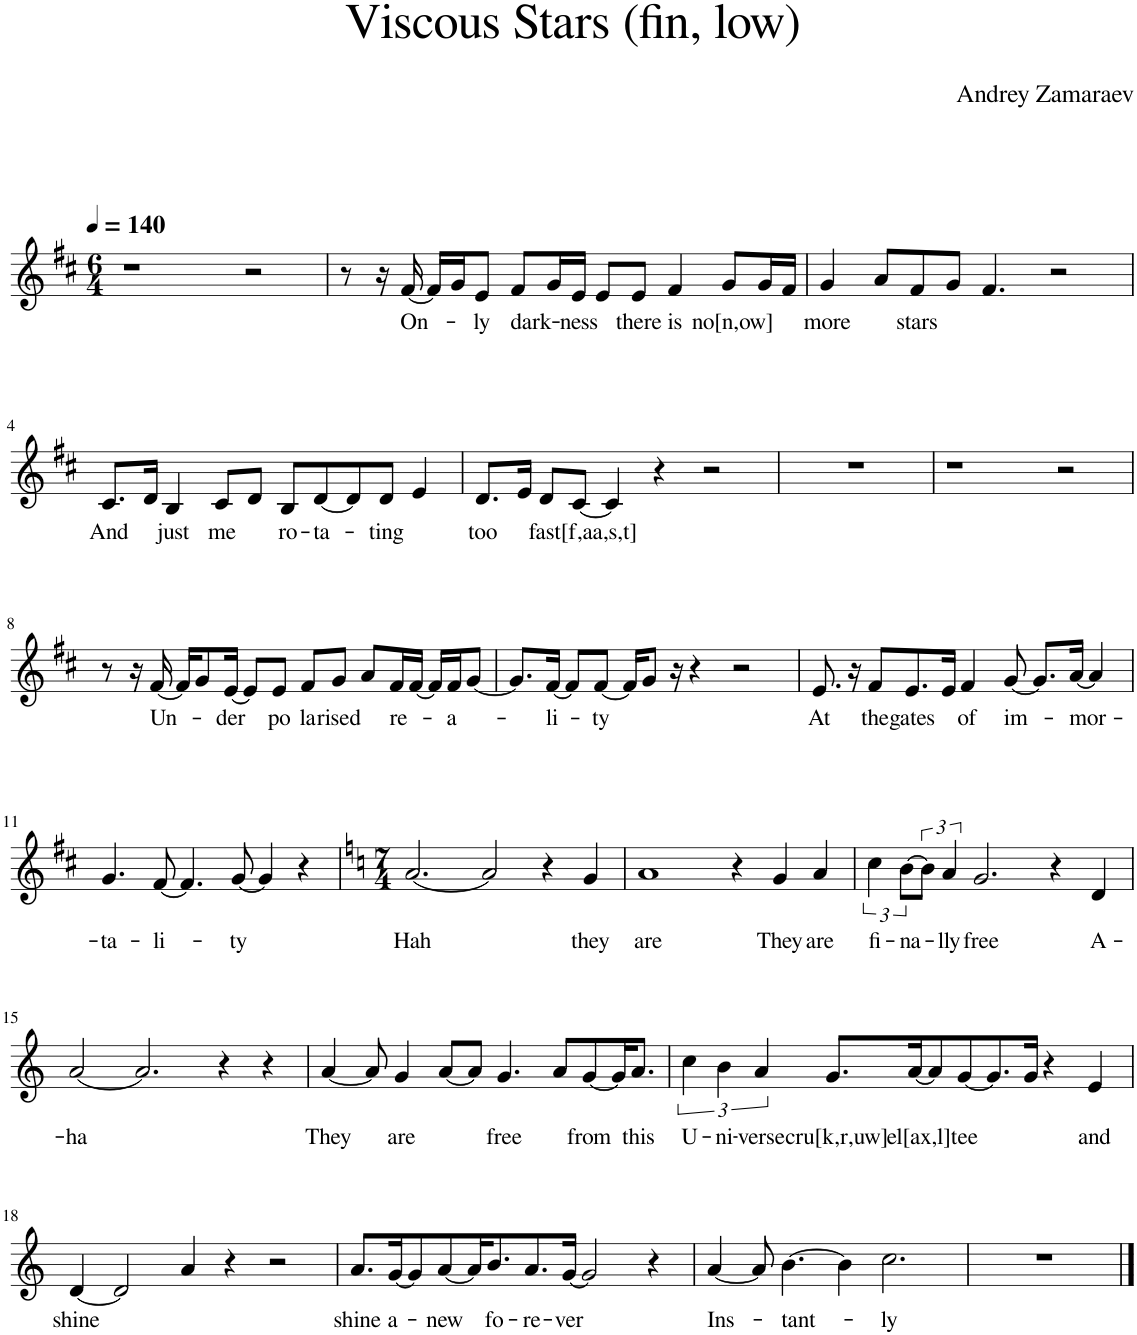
**kern	**text
*part1	*part1
*staff1	*staff1
*I"Piano	*
*I'Pno.	*
*clefG2	*
*k[f#c#]	*
*M6/4	*
*MM140	*
=1	=1
1r	.
2r	.
=2	=2
8r	.
16r	.
!	!LO:LY:b
[16f#/	On-
16f#/LL]	.
16g/J	.
!	!LO:LY:b
8e/J	-ly
!	!LO:LY:b
8f#/L	dark-
16g/L	.
!	!LO:LY:b
16e/JJ	-ness
8e/L	.
!	!LO:LY:b
8e/J	there
!	!LO:LY:b
4f#/	is
!	!LO:LY:b
8g/L	no[n,ow]
16g/L	.
16f#/JJ	.
=3	=3
!	!LO:LY:b
4g/	more
8a/L	.
!	!LO:LY:b
8f#/	stars
8g/J	.
4.f#/	.
2r	.
!!LO:LB:g=z
=4	=4
!	!LO:LY:b
8.c#/L	And
16d/Jk	.
!	!LO:LY:b
4B/	just
!	!LO:LY:b
8c#/L	me
8d/J	.
!	!LO:LY:b
8B/L	ro-
!	!LO:LY:b
[8d/	-ta-
8d/]	.
!	!LO:LY:b
8d/J	-ting
4e/	.
=5	=5
!	!LO:LY:b
8.d/L	too
16e/Jk	.
8d/L	.
!	!LO:LY:b
[8c#/J	fast[f,aa,s,t]
4c#/]	.
4r	.
2r	.
=6	=6
1.r	.
=7	=7
1r	.
2r	.
!!LO:LB:g=z
=8	=8
8r	.
16r	.
!	!LO:LY:b
[16f#/	Un-
16f#/KL]	.
8g/	.
!	!LO:LY:b
[16e/Jk	-der
8e/L]	.
!	!LO:LY:b
8e/J	po
!	!LO:LY:b
8f#/L	la
!	!LO:LY:b
8g/J	rised
8a/L	.
!	!LO:LY:b
16f#/L	re-
[16f#/JJ	.
16f#/LL]	.
!	!LO:LY:b
16f#/J	-a-
[8g/J	.
=9	=9
8.g/L]	.
!	!LO:LY:b
[16f#/Jk	-li-
8f#/L]	.
!	!LO:LY:b
[8f#/J	-ty
16f#/KL]	.
8g/J	.
16r	.
4r	.
2r	.
=10	=10
!	!LO:LY:b
8.e/	At
16r	.
!	!LO:LY:b
8f#/L	the
!	!LO:LY:b
8.e/	gates
16e/Jk	.
!	!LO:LY:b
4f#/	of
!	!LO:LY:b
[8g/	im-
8.g/L]	.
!	!LO:LY:b
[16a/Jk	-mor-
4a/]	.
!!LO:LB:g=z
=11	=11
!	!LO:LY:b
4.g/	-ta-
!	!LO:LY:b
[8f#/	-li-
4.f#/]	.
!	!LO:LY:b
[8g/	-ty
4g/]	.
4r	.
=12	=12
*k[]	*
*M7/4	*
!	!LO:LY:b
[2.a/	Hah
2a/]	.
4r	.
!	!LO:LY:b
4g/	they
=13	=13
!	!LO:LY:b
1a	are
4r	.
!	!LO:LY:b
4g/	They
!	!LO:LY:b
4a/	are
=14	=14
!	!LO:LY:b
6cc\	fi-
!	!LO:LY:b
[12b\L	-na-
12b\J]	.
!	!LO:LY:b
6a/	-lly
!	!LO:LY:b
2.g/	free
4r	.
!	!LO:LY:b
4d/	A-
!!LO:LB:g=z
=15	=15
!	!LO:LY:b
[2a/	-ha
2.a/]	.
4r	.
4r	.
=16	=16
!	!LO:LY:b
[4a/	They
8a/]	.
!	!LO:LY:b
4g/	are
[8a/L	.
8a/J]	.
!	!LO:LY:b
4.g/	free
8a/L	.
!	!LO:LY:b
[8g/	from
16g/K]	.
!	!LO:LY:b
8.a/J	this
=17	=17
!	!LO:LY:b
6cc\	U-
!	!LO:LY:b
6b\	-ni-
!	!LO:LY:b
6a/	-verse
!	!LO:LY:b
8.g/L	cru[k,r,uw]
!	!LO:LY:b
[16a/K	el[ax,l]
8a/]	.
!	!LO:LY:b
[8g/	tee
8.g/]	.
16g/Jk	.
4r	.
!	!LO:LY:b
4e/	and
!!LO:LB:g=z
=18	=18
!	!LO:LY:b
[4d/	shine
2d/]	.
4a/	.
4r	.
2r	.
=19	=19
!	!LO:LY:b
8.a/L	shine
!	!LO:LY:b
[16g/K	a-
8g/]	.
!	!LO:LY:b
[8a/	-new
16a/K]	.
!	!LO:LY:b
8.b/	fo-
!	!LO:LY:b
8.a/	-re-
!	!LO:LY:b
[16g/Jk	-ver
2g/]	.
4r	.
=20	=20
!	!LO:LY:b
[4a/	Ins-
8a/]	.
!	!LO:LY:b
[4.b\	-tant-
4b\]	.
!	!LO:LY:b
2.cc\	-ly
=21	=21
1..r	.
==	==
*-	*-
